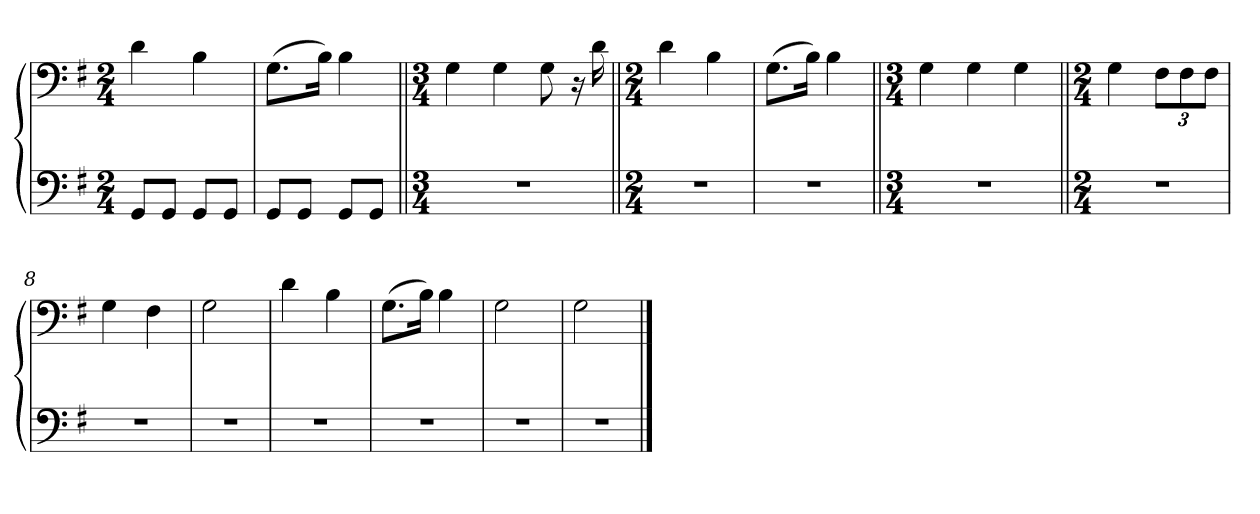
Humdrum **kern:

**kern	**kern
*part1	*part1
*staff2	*staff1
*clefF4	*clefF4
*k[f#]	*k[f#]
*M2/4	*M2/4
=1	=1
8GG/L	4d\
8GG/J	.
8GG/L	4B\
8GG/J	.
=2	=2
8GG/L	(8.G\L
8GG/J	.
.	16B\Jk)
8GG/L	4B\
8GG/J	.
=3||	=3||
*M3/4	*M3/4
2.r	4G\
.	4G\
.	8G\
.	16r
.	16d\
=4||	=4||
*M2/4	*M2/4
2r	4d\
.	4B\
=5	=5
2r	(8.G\L
.	16B\Jk)
.	4B\
=6||	=6||
*M3/4	*M3/4
2.r	4G\
.	4G\
.	4G\
=7||	=7||
*M2/4	*M2/4
2r	4G\
.	12F#\L
.	12F#\
.	12F#\J
=8	=8
2r	4G\
.	4F#\
=9	=9
2r	2G\
=10	=10
2r	4d\
.	4B\
=11	=11
2r	(8.G\L
.	16B\Jk)
.	4B\
=12	=12
2r	2G\
=13	=13
2r	2G\
==	==
*-	*-
